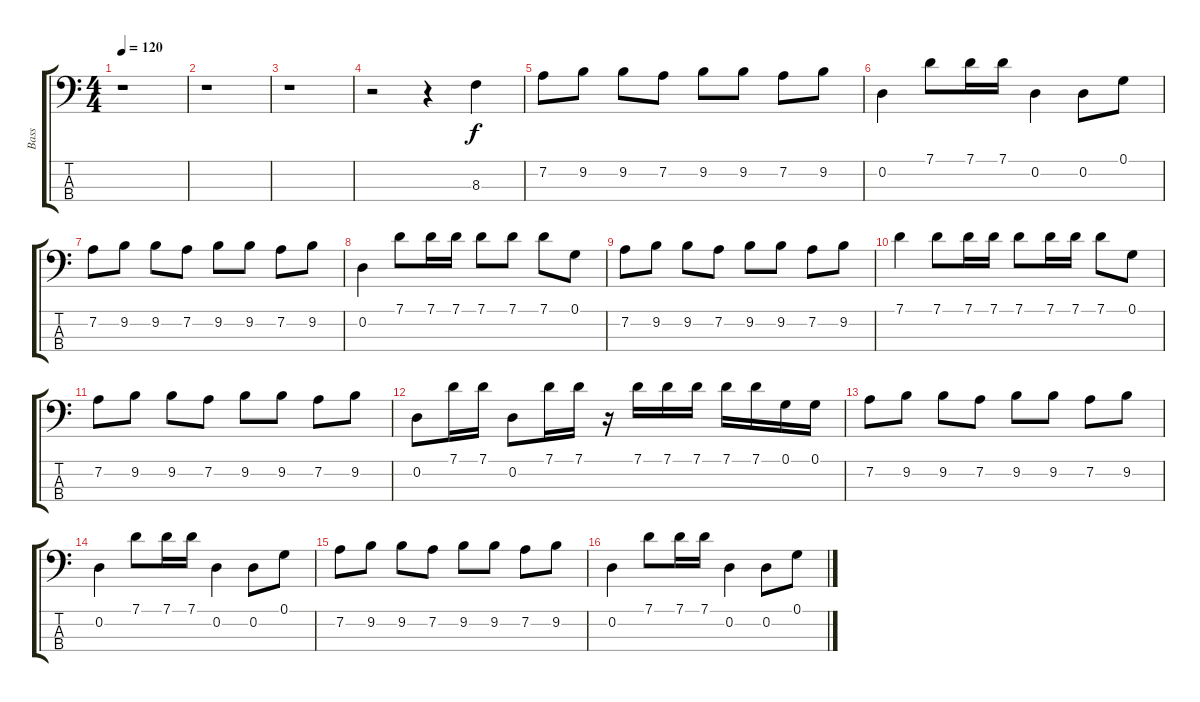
\track ("Bass" "Bass") {instrument electricbassfinger}
\staff {score tabs}
\tuning (G2 D2 A1 E1) {hide}
\ts (4 4)
\tempo 120
\clef f4
\ks c
r.1{dy f instrument electricbassfinger} |
r.1 |
r.1 |
r.2 r.4 8.3.4 |
7.2.8 9.2.8 9.2.8 7.2.8 9.2.8 9.2.8 7.2.8 9.2.8 |
0.2.4 7.1.8 7.1.16 7.1.16 0.2.4 0.2.8 0.1.8 |
7.2.8 9.2.8 9.2.8 7.2.8 9.2.8 9.2.8 7.2.8 9.2.8 |
0.2.4 7.1.8 7.1.16 7.1.16 7.1.8 7.1.8 7.1.8 0.1.8 |
7.2.8 9.2.8 9.2.8 7.2.8 9.2.8 9.2.8 7.2.8 9.2.8 |
7.1.4 7.1.8 7.1.16 7.1.16 7.1.8 7.1.16 7.1.16 7.1.8 0.1.8 |
7.2.8 9.2.8 9.2.8 7.2.8 9.2.8 9.2.8 7.2.8 9.2.8 |
0.2.8 7.1.16 7.1.16 0.2.8 7.1.16 7.1.16 r.16 7.1.16 7.1.16 7.1.16 7.1.16 7.1.16 0.1.16 0.1.16 |
7.2.8 9.2.8 9.2.8 7.2.8 9.2.8 9.2.8 7.2.8 9.2.8 |
0.2.4 7.1.8 7.1.16 7.1.16 0.2.4 0.2.8 0.1.8 |
7.2.8 9.2.8 9.2.8 7.2.8 9.2.8 9.2.8 7.2.8 9.2.8 |
0.2.4 7.1.8 7.1.16 7.1.16 0.2.4 0.2.8 0.1.8
